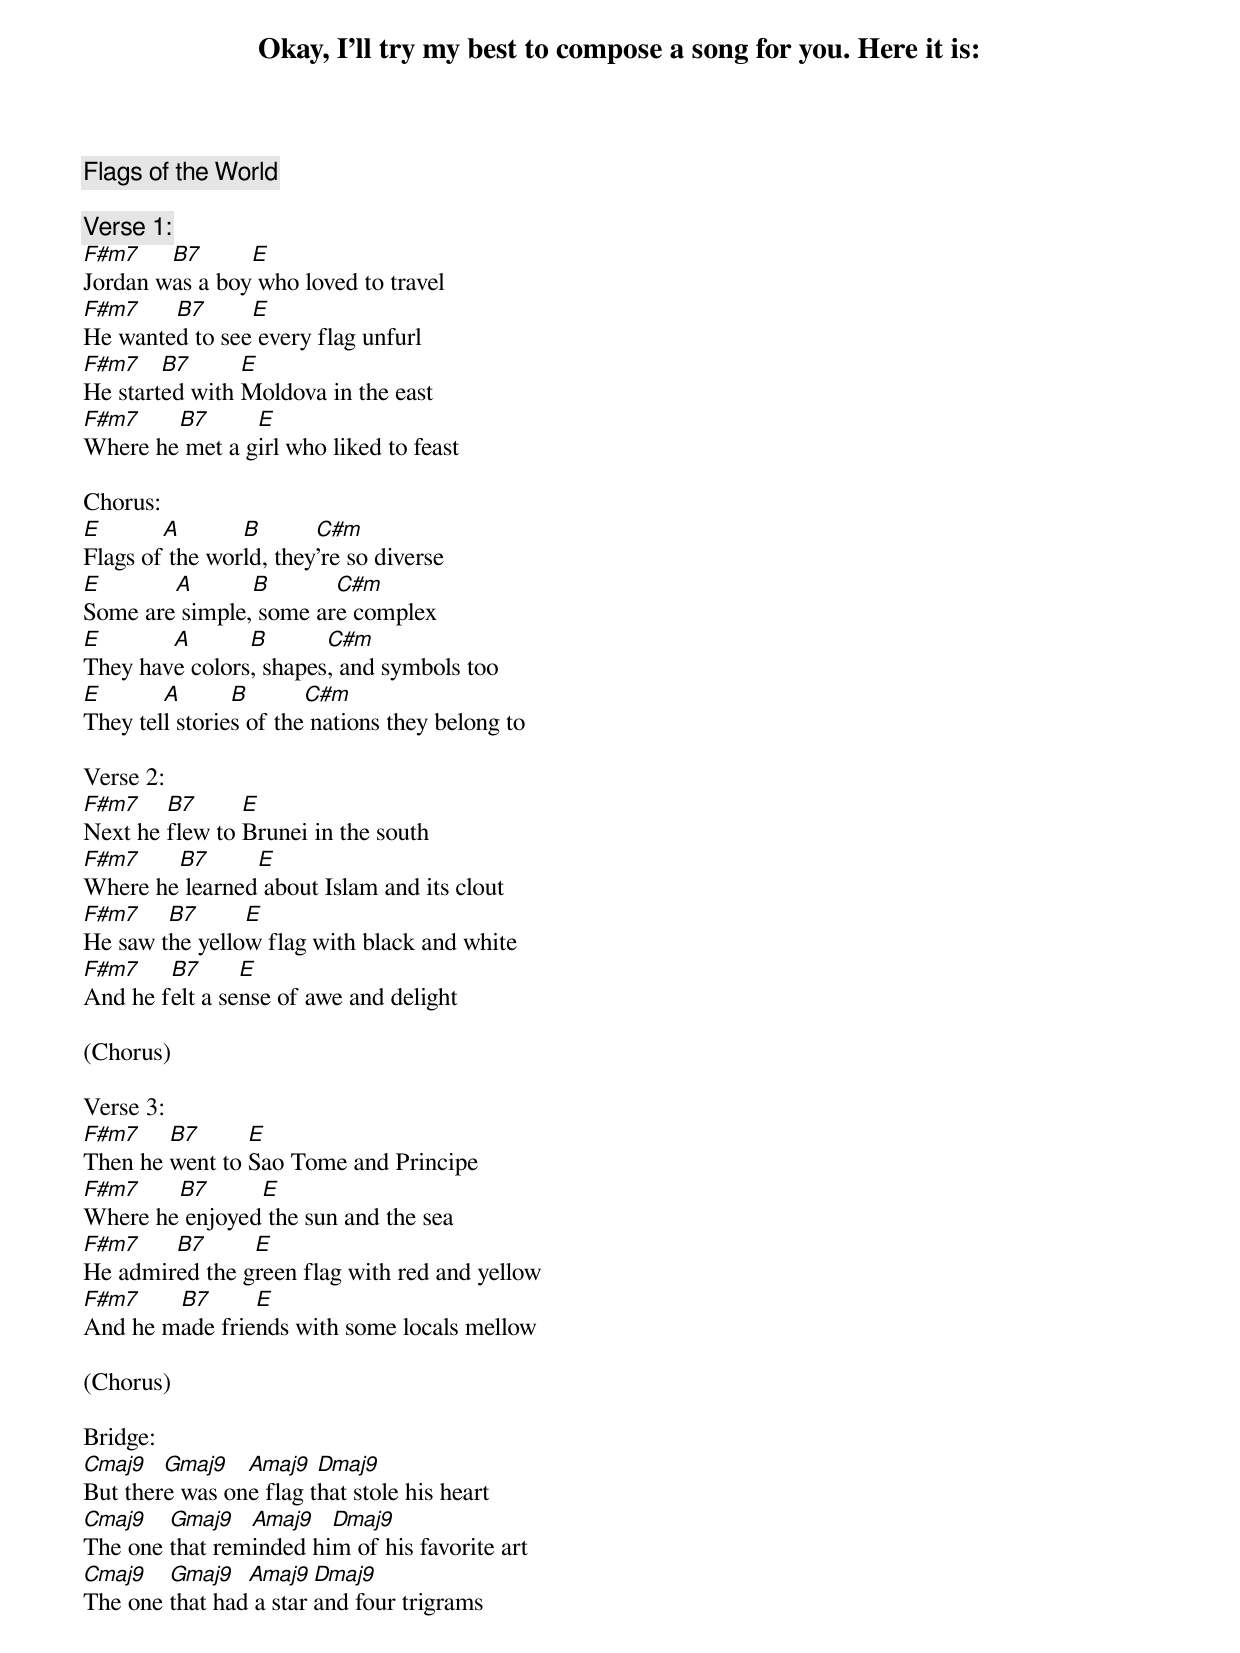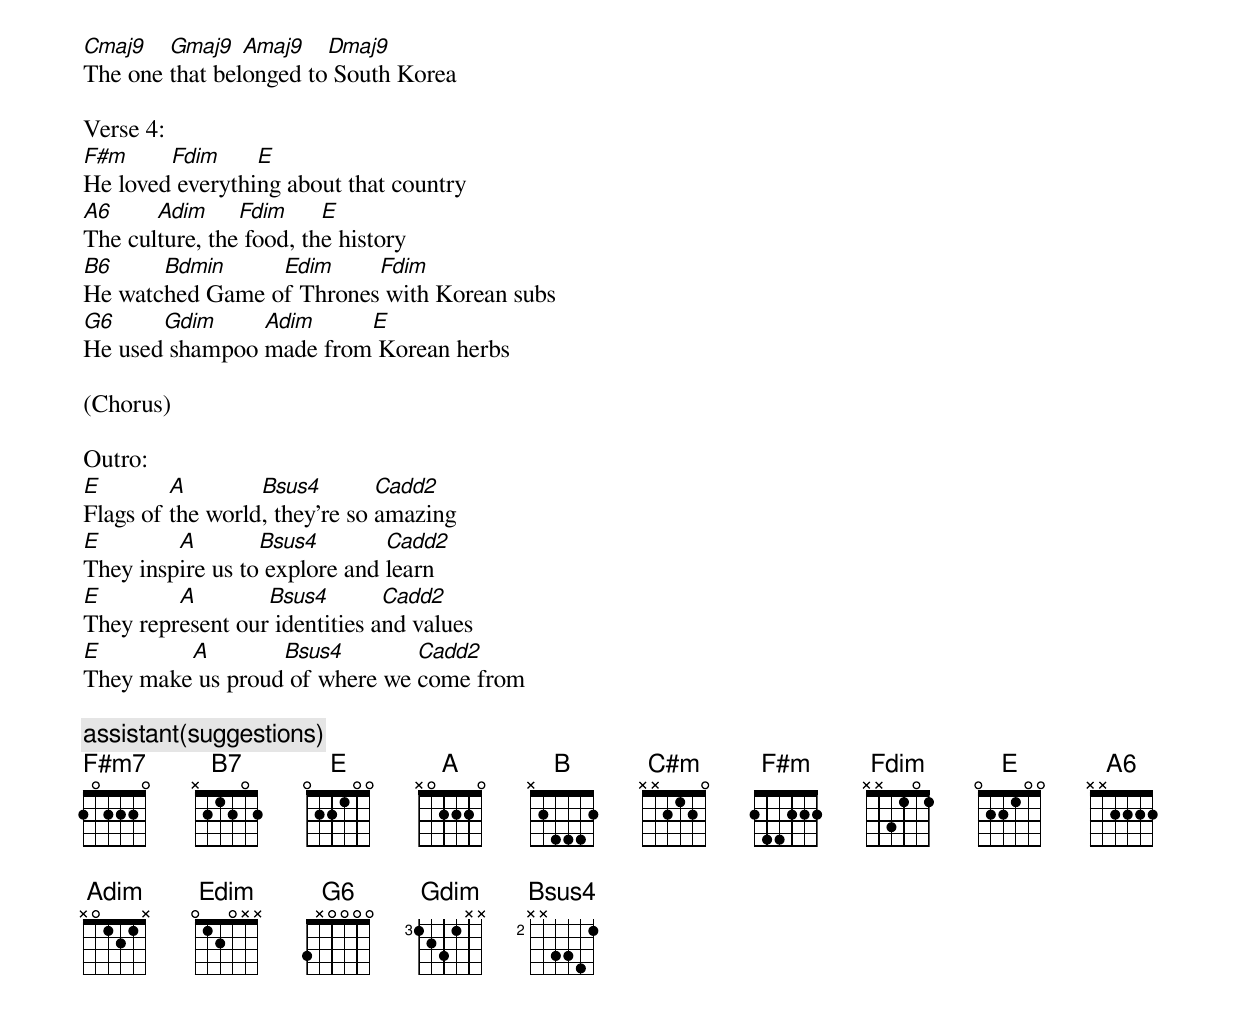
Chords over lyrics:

Okay, I'll try my best to compose a song for you. Here it is:

Flags of the World

Verse 1:
F#m7    B7      E
Jordan was a boy who loved to travel
F#m7    B7      E
He wanted to see every flag unfurl
F#m7    B7      E
He started with Moldova in the east
F#m7    B7      E
Where he met a girl who liked to feast

Chorus:
E       A       B       C#m
Flags of the world, they're so diverse
E       A       B       C#m
Some are simple, some are complex
E       A       B       C#m
They have colors, shapes, and symbols too
E       A       B       C#m
They tell stories of the nations they belong to

Verse 2:
F#m7    B7      E
Next he flew to Brunei in the south
F#m7    B7      E
Where he learned about Islam and its clout
F#m7    B7      E
He saw the yellow flag with black and white
F#m7    B7      E
And he felt a sense of awe and delight

(Chorus)

Verse 3:
F#m7    B7      E
Then he went to Sao Tome and Principe
F#m7    B7      E
Where he enjoyed the sun and the sea
F#m7    B7      E
He admired the green flag with red and yellow
F#m7    B7      E
And he made friends with some locals mellow

(Chorus)

Bridge:
Cmaj9   Gmaj9   Amaj9   Dmaj9
But there was one flag that stole his heart
Cmaj9   Gmaj9   Amaj9   Dmaj9
The one that reminded him of his favorite art
Cmaj9   Gmaj9   Amaj9   Dmaj9
The one that had a star and four trigrams
Cmaj9   Gmaj9   Amaj9   Dmaj9
The one that belonged to South Korea

Verse 4:
F#m     Fdim     Emaj
He loved everything about that country
A6     Adim     Fdim     Emaj
The culture, the food, the history
B6     Bdmin     Edim     Fdim
He watched Game of Thrones with Korean subs
G6     Gdim     Adim     Emaj
He used shampoo made from Korean herbs

(Chorus)

Outro:
E        A        Bsus4        Cadd2
Flags of the world, they're so amazing
E        A        Bsus4        Cadd2
They inspire us to explore and learn
E        A        Bsus4        Cadd2
They represent our identities and values
E        A        Bsus4        Cadd2
They make us proud of where we come from

[assistant](suggestions)
{"suggestedUserResponses": ["Wow! That's an awesome song!", "Can you sing it for me?", "Can you write another song?", "Can you explain what each flag means?", "Can you change some lyrics?"]}
